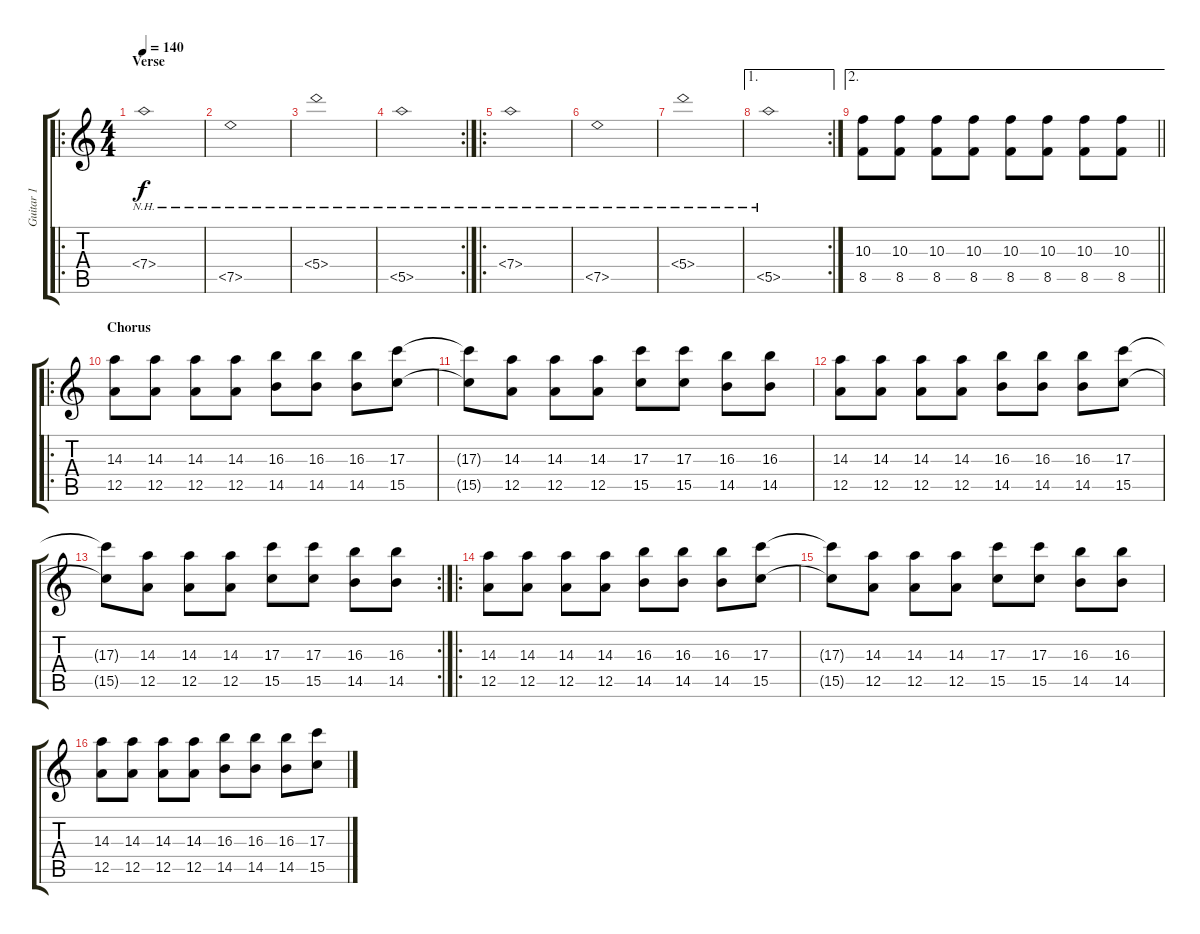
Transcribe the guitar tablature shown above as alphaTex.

\track ("Guitar 1" "Guitar 1") {instrument distortionguitar}
\staff {score tabs}
\tuning (E4 B3 G3 D3 A2 D2) {hide}
\ro
\ts (4 4)
\section ("" "Verse")
\tempo 140
\clef g2
\ks c
7.4{nh}.1{dy f} |
7.5{nh}.1 |
5.4{nh}.1 |
\rc 2
5.5{nh}.1 |
\ro
7.4{nh}.1 |
7.5{nh}.1 |
5.4{nh}.1 |
\ae 1
\rc 2
5.5{nh}.1 |
\ae 2
\barLineRight lightlight
(10.3 8.5).8 (10.3 8.5).8 (10.3 8.5).8 (10.3 8.5).8 (10.3 8.5).8 (10.3 8.5).8 (10.3 8.5).8 (10.3 8.5).8 |
\ro
\section ("" "Chorus")
(14.3 12.5).8{instrument distortionguitar} (14.3 12.5).8 (14.3 12.5).8 (14.3 12.5).8 (16.3 14.5).8 (16.3 14.5).8 (16.3 14.5).8 (17.3 15.5).8 |
(17.3{t} 15.5{t}).8 (14.3 12.5).8 (14.3 12.5).8 (14.3 12.5).8 (17.3 15.5).8 (17.3 15.5).8 (16.3 14.5).8 (16.3 14.5).8 |
(14.3 12.5).8{instrument distortionguitar} (14.3 12.5).8 (14.3 12.5).8 (14.3 12.5).8 (16.3 14.5).8 (16.3 14.5).8 (16.3 14.5).8 (17.3 15.5).8 |
\rc 2
(17.3{t} 15.5{t}).8 (14.3 12.5).8 (14.3 12.5).8 (14.3 12.5).8 (17.3 15.5).8 (17.3 15.5).8 (16.3 14.5).8 (16.3 14.5).8 |
\ro
(14.3 12.5).8{instrument distortionguitar} (14.3 12.5).8 (14.3 12.5).8 (14.3 12.5).8 (16.3 14.5).8 (16.3 14.5).8 (16.3 14.5).8 (17.3 15.5).8 |
(17.3{t} 15.5{t}).8 (14.3 12.5).8 (14.3 12.5).8 (14.3 12.5).8 (17.3 15.5).8 (17.3 15.5).8 (16.3 14.5).8 (16.3 14.5).8 |
(14.3 12.5).8{instrument distortionguitar} (14.3 12.5).8 (14.3 12.5).8 (14.3 12.5).8 (16.3 14.5).8 (16.3 14.5).8 (16.3 14.5).8 (17.3 15.5).8
